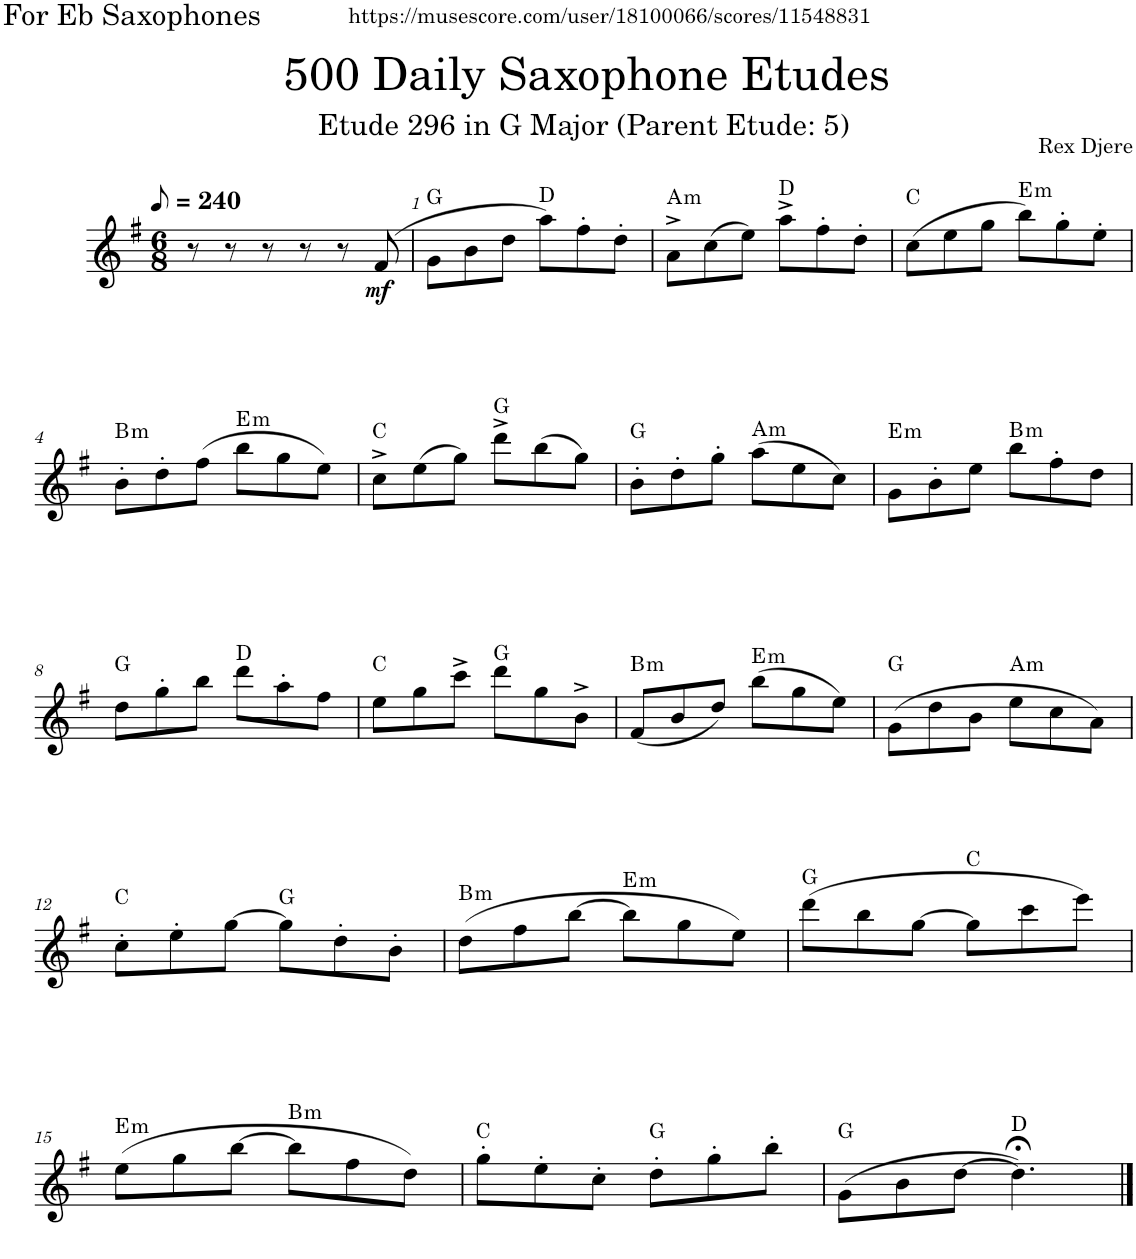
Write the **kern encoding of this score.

**kern	**dynam	**harte
*part1	*part1	*part1
*staff1	*staff1	*
*I"Alto Saxophone	*	*
*I'A. Sax.	*	*
*clefG2	*	*
*Trd5c9	*	*
*k[f#]	*	*
*M6/8	*	*
*MM120	*	*
=	=	=
8r	.	.
8r	.	.
8r	.	.
8r	.	.
8r	.	.
!	!LO:DY:b	!
(8f#/	mf	.
=1	=1	=1
8g\L	.	G:maj
8b\	.	.
8dd\J	.	.
8aa\L)	.	D:maj
8ff#'\	.	.
8dd'\J	.	.
=2	=2	=2
!	!	!LO:H:kt=m
8a^\L	.	A:min
(8cc\	.	.
8ee\J)	.	.
8aa^\L	.	D:maj
8ff#'\	.	.
8dd'\J	.	.
=3	=3	=3
(8cc\L	.	C:maj
8ee\	.	.
8gg\J	.	.
!	!	!LO:H:kt=m
8bb\L)	.	E:min
8gg'\	.	.
8ee'\J	.	.
!!LO:LB:g=z
=4	=4	=4
!	!	!LO:H:kt=m
8b'\L	.	B:min
8dd'\	.	.
(8ff#\J	.	.
!	!	!LO:H:kt=m
8bb\L	.	E:min
8gg\	.	.
8ee\J)	.	.
=5	=5	=5
8cc^\L	.	C:maj
(8ee\	.	.
8gg\J)	.	.
8ddd^\L	.	G:maj
(8bb\	.	.
8gg\J)	.	.
=6	=6	=6
8b'\L	.	G:maj
8dd'\	.	.
8gg'\J	.	.
!	!	!LO:H:kt=m
(8aa\L	.	A:min
8ee\	.	.
8cc\J)	.	.
=7	=7	=7
!	!	!LO:H:kt=m
8g\L	.	E:min
8b'\	.	.
8ee\J	.	.
!	!	!LO:H:kt=m
8bb\L	.	B:min
8ff#'\	.	.
8dd\J	.	.
!!LO:LB:g=z
=8	=8	=8
8dd\L	.	G:maj
8gg'\	.	.
8bb\J	.	.
8ddd\L	.	D:maj
8aa'\	.	.
8ff#\J	.	.
=9	=9	=9
8ee\L	.	C:maj
8gg\	.	.
8ccc^\J	.	.
8ddd\L	.	G:maj
8gg\	.	.
8b^\J	.	.
=10	=10	=10
!	!	!LO:H:kt=m
(8f#/L	.	B:min
8b/	.	.
8dd/J)	.	.
!	!	!LO:H:kt=m
(8bb\L	.	E:min
8gg\	.	.
8ee\J)	.	.
=11	=11	=11
(8g\L	.	G:maj
8dd\	.	.
8b\J	.	.
!	!	!LO:H:kt=m
8ee\L	.	A:min
8cc\	.	.
8a\J)	.	.
!!LO:LB:g=z
=12	=12	=12
8cc'\L	.	C:maj
8ee'\	.	.
[8gg\J	.	.
8gg\L]	.	G:maj
8dd'\	.	.
8b'\J	.	.
=13	=13	=13
!	!	!LO:H:kt=m
(8dd\L	.	B:min
8ff#\	.	.
[8bb\J	.	.
!	!	!LO:H:kt=m
8bb\L]	.	E:min
8gg\	.	.
8ee\J)	.	.
=14	=14	=14
(8ddd\L	.	G:maj
8bb\	.	.
[8gg\J	.	.
8gg\L]	.	C:maj
8ccc\	.	.
8eee\J)	.	.
!!LO:LB:g=z
=15	=15	=15
!	!	!LO:H:kt=m
(8ee\L	.	E:min
8gg\	.	.
[8bb\J	.	.
!	!	!LO:H:kt=m
8bb\L]	.	B:min
8ff#\	.	.
8dd\J)	.	.
=16	=16	=16
8gg'\L	.	C:maj
8ee'\	.	.
8cc'\J	.	.
8dd'\L	.	G:maj
8gg'\	.	.
8bb'\J	.	.
=17	=17	=17
(8g\L	.	G:maj
8b\	.	.
[8dd\J	.	.
4.dd;<\])	.	D:maj
==	==	==
*-	*-	*-
